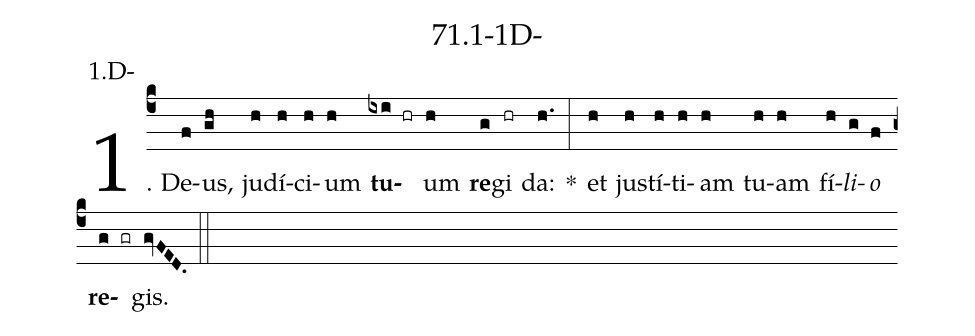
name: 71.1-1D-;
annotation: 1.D-;
%%
(c4)1. De(f)us,(gh) ju(h)dí(h)ci(h)um(h) <b>tu</b>(ixi hr)um(h) <b>re</b>(g)gi(hr) da:(h.) *(:) et(h) jus(h)tí(h)ti(h)am(h) tu(h)am(h) fí(h)<i>li</i>(g)<i>o</i>(f) <b>re</b>(g gr)gis.(gvFED.) (::)


%E(h) u(h) o(g) u(f) a(g) e.(gvFED.) (::)
